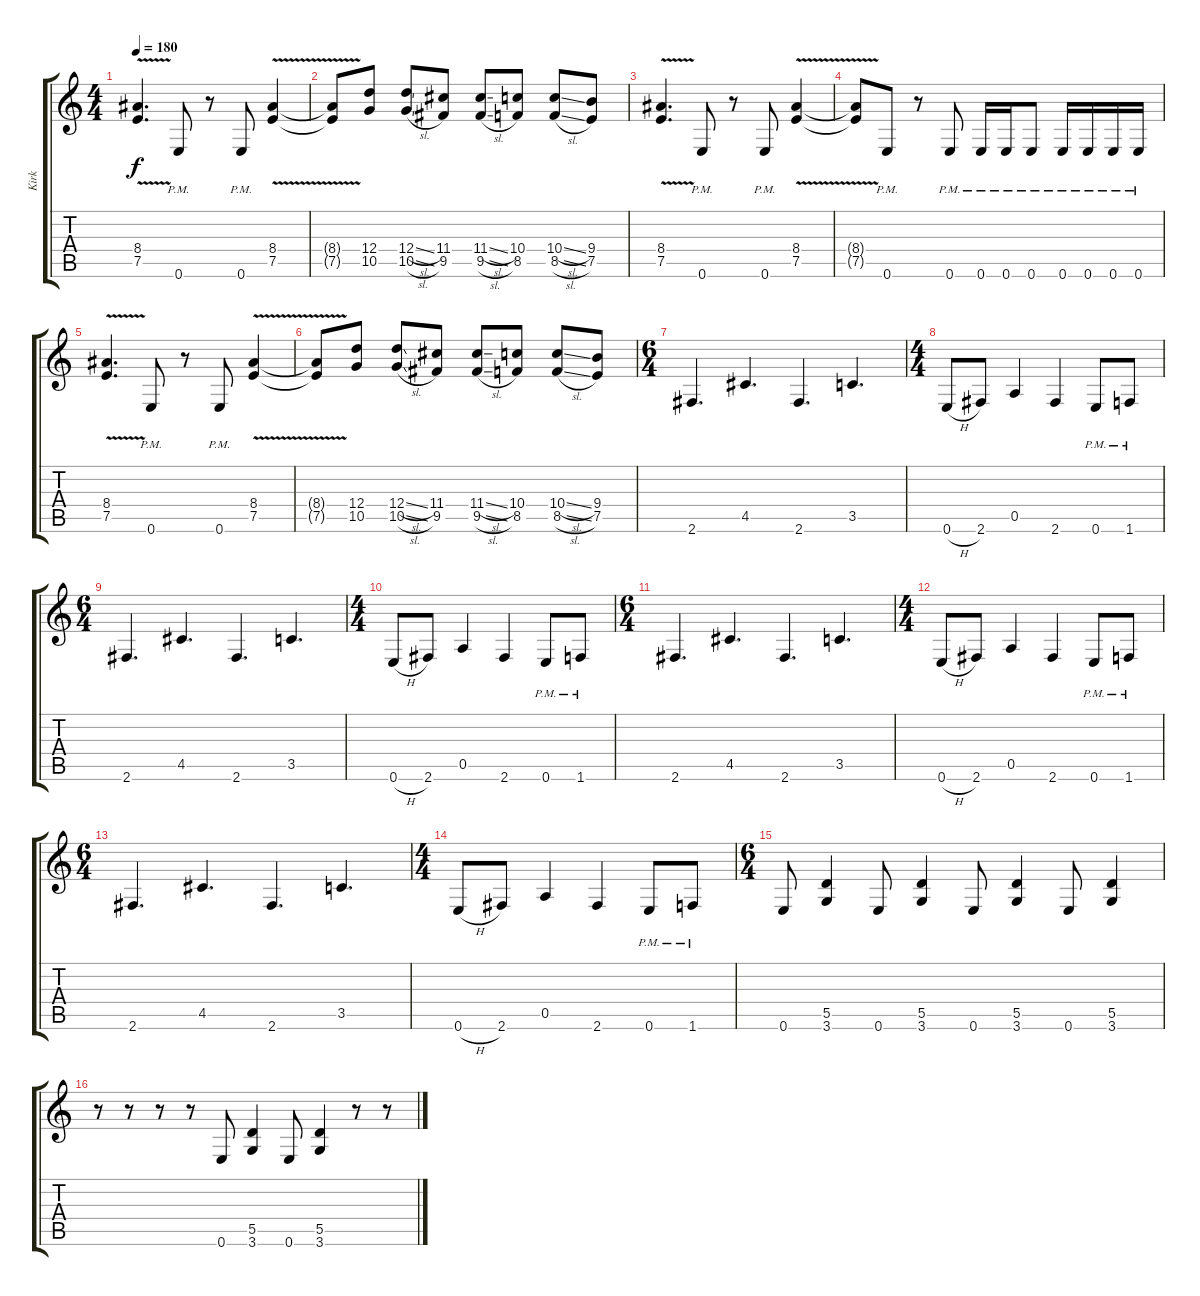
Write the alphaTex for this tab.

\track ("Kirk" "Kirk") {instrument distortionguitar}
\staff {score tabs}
\tuning (E4 B3 G3 D3 A2 E2) {hide}
\ts (4 4)
\tempo 180
\clef g2
\ks c
(8.4{v} 7.5).4{d dy f} 0.6{pm}.8 r.8 0.6{pm}.8 (8.4{v} 7.5{v}).4 |
(8.4{t} 7.5{t}).8 (12.4 10.5).8 (12.4{sl} 10.5{sl}).8 (11.4 9.5).8 (11.4{sl} 9.5{sl}).8 (10.4 8.5).8 (10.4{sl} 8.5{sl}).8 (9.4 7.5).8 |
(8.4{v} 7.5).4{d} 0.6{pm}.8 r.8 0.6{pm}.8 (8.4{v} 7.5{v}).4 |
(8.4{t} 7.5{t}).8 0.6{pm}.8 r.8 0.6{pm}.8 0.6{pm}.16 0.6{pm}.16 0.6{pm}.8 0.6{pm}.16 0.6{pm}.16 0.6{pm}.16 0.6{pm}.16 |
(8.4{v} 7.5).4{d} 0.6{pm}.8 r.8 0.6{pm}.8 (8.4{v} 7.5{v}).4 |
(8.4{t} 7.5{t}).8 (12.4 10.5).8 (12.4{sl} 10.5{sl}).8 (11.4 9.5).8 (11.4{sl} 9.5{sl}).8 (10.4 8.5).8 (10.4{sl} 8.5{sl}).8 (9.4 7.5).8 |
\ts (6 4)
2.6.4{d} 4.5.4{d} 2.6.4{d} 3.5.4{d} |
\ts (4 4)
0.6{h}.8 2.6.8 0.5.4 2.6.4 0.6{pm}.8 1.6{pm}.8 |
\ts (6 4)
2.6.4{d} 4.5.4{d} 2.6.4{d} 3.5.4{d} |
\ts (4 4)
0.6{h}.8 2.6.8 0.5.4 2.6.4 0.6{pm}.8 1.6{pm}.8 |
\ts (6 4)
2.6.4{d} 4.5.4{d} 2.6.4{d} 3.5.4{d} |
\ts (4 4)
0.6{h}.8 2.6.8 0.5.4 2.6.4 0.6{pm}.8 1.6{pm}.8 |
\ts (6 4)
2.6.4{d} 4.5.4{d} 2.6.4{d} 3.5.4{d} |
\ts (4 4)
0.6{h}.8 2.6.8 0.5.4 2.6.4 0.6{pm}.8 1.6{pm}.8 |
\ts (6 4)
0.6.8 (5.5 3.6).4 0.6.8 (5.5 3.6).4 0.6.8 (5.5 3.6).4 0.6.8 (5.5 3.6).4 |
r.8 r.8 r.8 r.8 0.6.8 (5.5 3.6).4 0.6.8 (5.5 3.6).4 r.8 r.8
